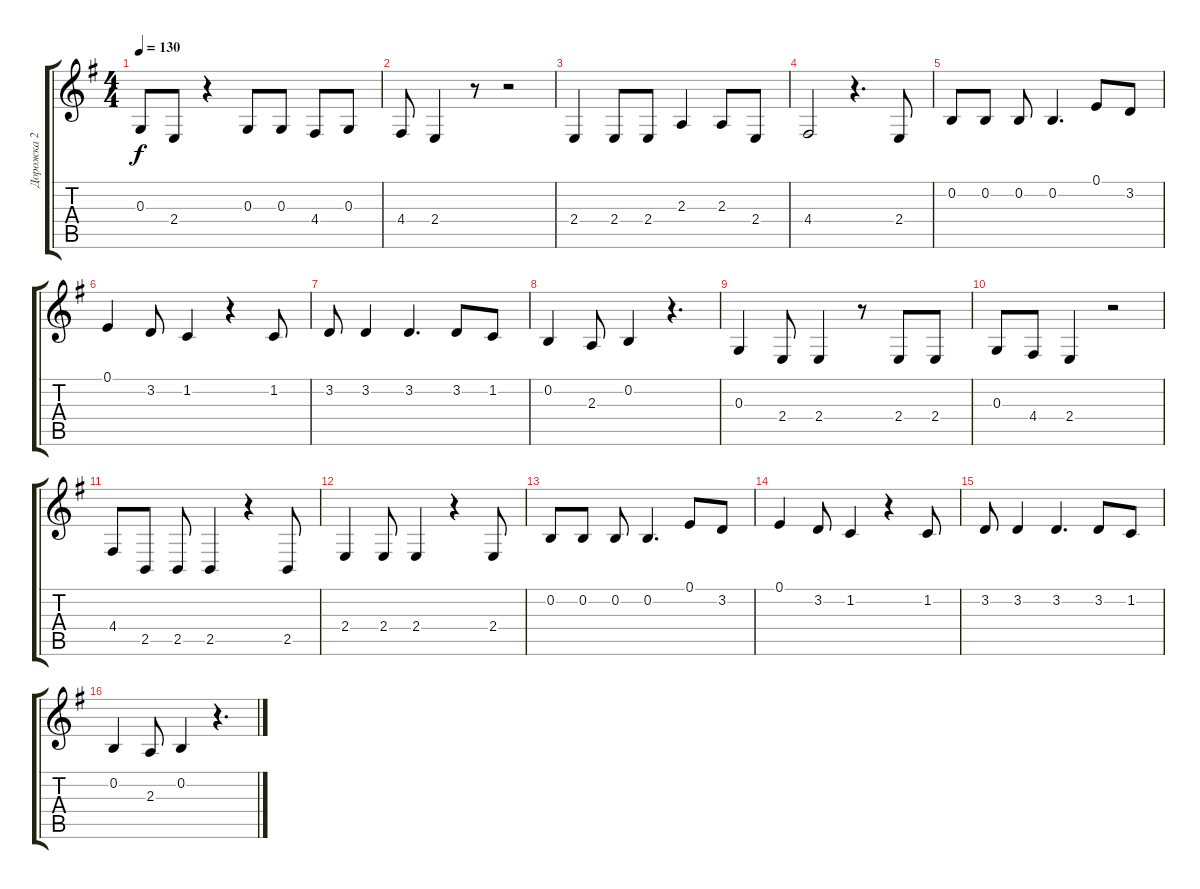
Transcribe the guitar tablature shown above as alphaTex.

\track ("Дорожка 2" "Дорожка 2") {instrument oboe}
\staff {score tabs}
\tuning (E4 B3 G3 D3 A2 E2) {hide}
\ts (4 4)
\tempo 130
\clef g2
\ks eminor
0.3.8{dy f} 2.4.8 r.4 0.3.8 0.3.8 4.4.8 0.3.8 |
4.4.8 2.4.4 r.8 r.2 |
2.4.4 2.4.8 2.4.8 2.3.4 2.3.8 2.4.8 |
4.4.2 r.4{d} 2.4.8 |
0.2.8 0.2.8 0.2.8 0.2.4{d} 0.1.8 3.2.8 |
0.1.4 3.2.8 1.2.4 r.4 1.2.8 |
3.2.8 3.2.4 3.2.4{d} 3.2.8 1.2.8 |
0.2.4 2.3.8 0.2.4 r.4{d} |
0.3.4 2.4.8 2.4.4 r.8 2.4.8 2.4.8 |
0.3.8 4.4.8 2.4.4 r.2 |
4.4.8 2.5.8 2.5.8 2.5.4 r.4 2.5.8 |
2.4.4 2.4.8 2.4.4 r.4 2.4.8 |
0.2.8 0.2.8 0.2.8 0.2.4{d} 0.1.8 3.2.8 |
0.1.4 3.2.8 1.2.4 r.4 1.2.8 |
3.2.8 3.2.4 3.2.4{d} 3.2.8 1.2.8 |
0.2.4 2.3.8 0.2.4 r.4{d}
